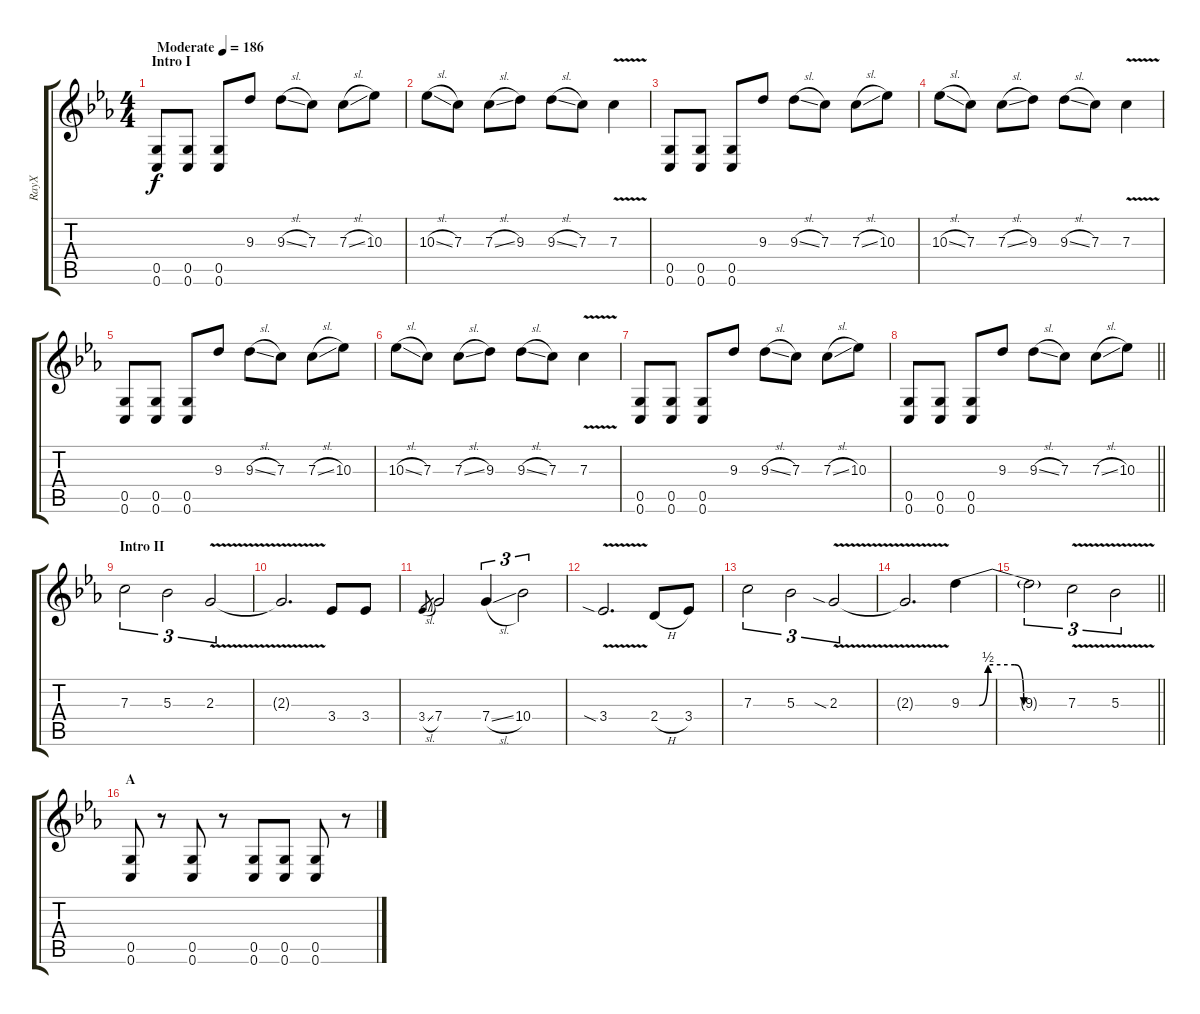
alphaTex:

\track ("RayX" "RayX") {instrument distortionguitar}
\staff {score tabs}
\tuning (D4 A3 F3 C3 G2 C2) {hide}
\ts (4 4)
\section ("" "Intro I")
\tempo (186 "Moderate")
\clef g2
\ks cminor
(0.5 0.6).8{dy f instrument distortionguitar} (0.5 0.6).8 (0.5 0.6).8 9.3.8 9.3{sl}.8 7.3.8 7.3{sl}.8 10.3.8 |
10.3{sl}.8 7.3.8 7.3{sl}.8 9.3.8 9.3{sl}.8 7.3.8 7.3{v}.4 |
(0.5 0.6).8 (0.5 0.6).8 (0.5 0.6).8 9.3.8 9.3{sl}.8 7.3.8 7.3{sl}.8 10.3.8 |
10.3{sl}.8 7.3.8 7.3{sl}.8 9.3.8 9.3{sl}.8 7.3.8 7.3{v}.4 |
(0.5 0.6).8 (0.5 0.6).8 (0.5 0.6).8 9.3.8 9.3{sl}.8 7.3.8 7.3{sl}.8 10.3.8 |
10.3{sl}.8 7.3.8 7.3{sl}.8 9.3.8 9.3{sl}.8 7.3.8 7.3{v}.4 |
(0.5 0.6).8 (0.5 0.6).8 (0.5 0.6).8 9.3.8 9.3{sl}.8 7.3.8 7.3{sl}.8 10.3.8 |
\barLineRight lightlight
(0.5 0.6).8 (0.5 0.6).8 (0.5 0.6).8 9.3.8 9.3{sl}.8 7.3.8 7.3{sl}.8 10.3.8 |
\section ("" "Intro II")
7.3.2{tu (3 2)} 5.3.2{tu (3 2)} 2.3{v}.2{tu (3 2)} |
2.3{t}.2{d} 3.4.8 3.4.8 |
3.4{sl}.8{gr} 7.4.2 7.4{sl}.4{tu (3 2)} 10.4.2{tu (3 2)} |
3.4{v sia}.2{d} 2.4{h}.8 3.4.8 |
7.3.2{tu (3 2)} 5.3.2{tu (3 2)} 2.3{v sia}.2{tu (3 2)} |
2.3{t}.2{d} 9.3{be (custom 0 0 10 0 15 2 30 2 35 0 60 0)}.4 |
\barLineRight lightlight
9.3{t}.2{tu (3 2)} 7.3{v}.2{tu (3 2)} 5.3{v}.2{tu (3 2)} |
\section ("" "A")
(0.5 0.6).8 r.8 (0.5 0.6).8 r.8 (0.5 0.6).8 (0.5 0.6).8 (0.5 0.6).8 r.8
